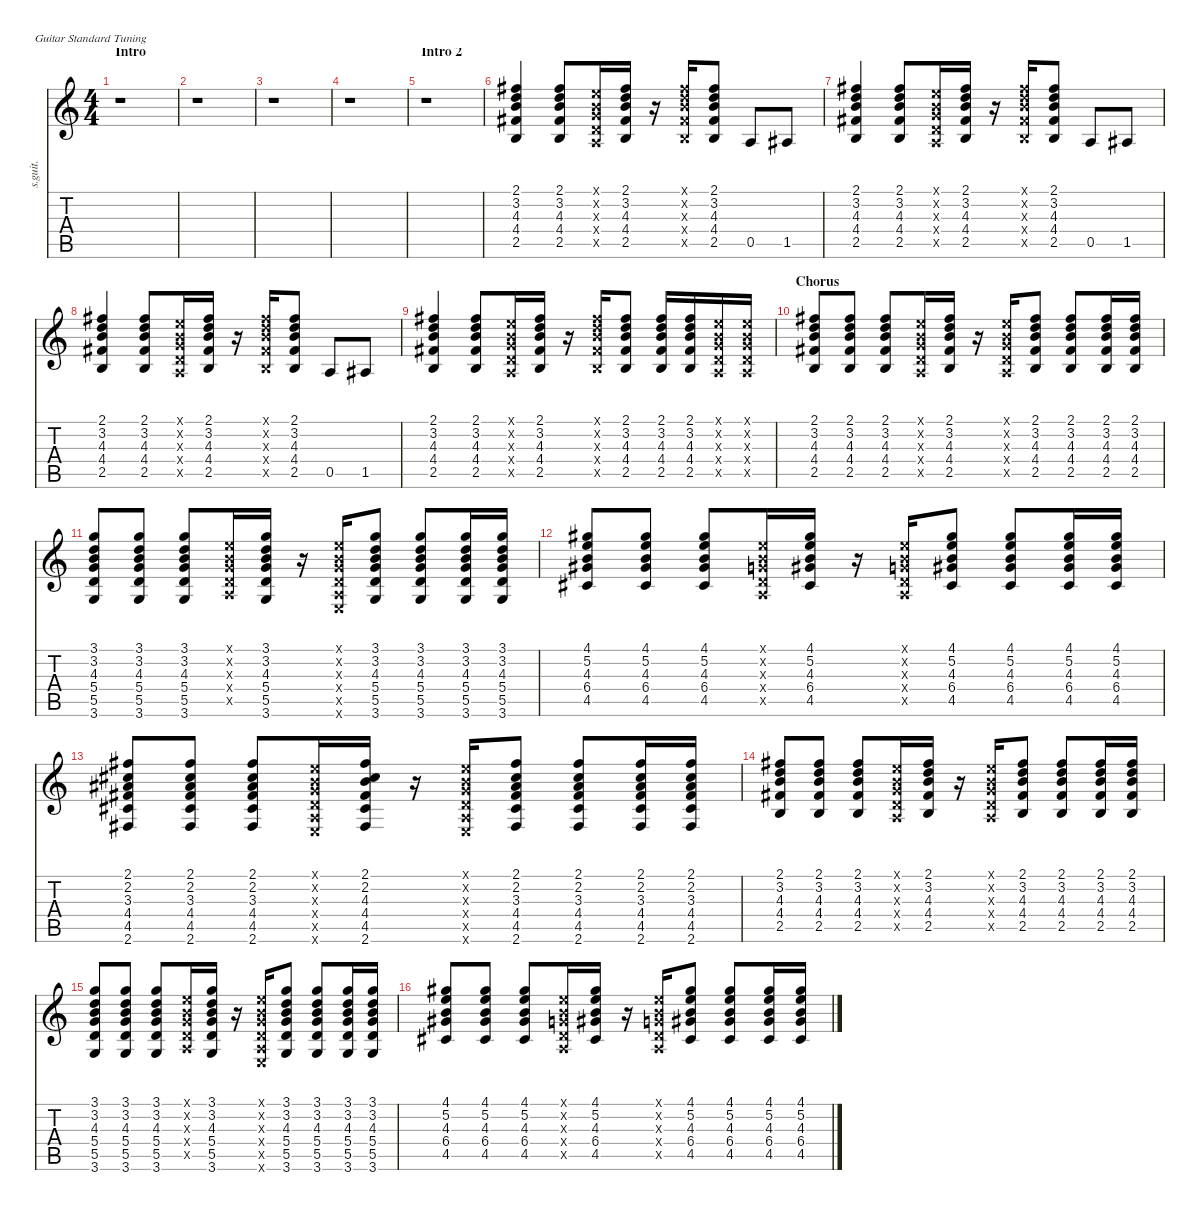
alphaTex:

\defaultSystemsLayout 4
\hideDynamics
\bracketExtendMode nobrackets
\track ("Thomas Raggi (Guitar - Right)" "s.guit.") {instrument overdrivenguitar}
\staff {score tabs}
\tuning (E4 B3 G3 D3 A2 E2)
\ts (4 4)
\beaming (8 2 2 2 2)
\section ("" "Intro")
\tempo (60 hide)
\clef g2
\ks c
r.1{dy ff instrument overdrivenguitar} |
r.1 |
r.1 |
r.1 |
\section ("" "Intro 2")
\tempo (134 hide)
r.1 |
(2.1{acc #} 3.2 4.3 4.4{acc #} 2.5).4{lyrics (0 "") lyrics (1 "") lyrics (2 "") lyrics (3 "") lyrics (4 "")} (2.1{acc #} 3.2 4.3 4.4{acc #} 2.5).8{lyrics (0 "") lyrics (1 "") lyrics (2 "") lyrics (3 "") lyrics (4 "")} (0.1{x} 0.2{x} 0.3{x} 0.4{x} 0.5{x}).16{lyrics (0 "") lyrics (1 "") lyrics (2 "") lyrics (3 "") lyrics (4 "")} (2.1{acc #} 3.2 4.3 4.4{acc #} 2.5).16{lyrics (0 "") lyrics (1 "") lyrics (2 "") lyrics (3 "") lyrics (4 "")} r.16 (2.1{x acc #} 3.2{x} 4.3{x} 4.4{x acc #} 2.5{x}).16{lyrics (0 "") lyrics (1 "") lyrics (2 "") lyrics (3 "") lyrics (4 "")} (2.1{acc #} 3.2 4.3 4.4{acc #} 2.5).8{lyrics (0 "") lyrics (1 "") lyrics (2 "") lyrics (3 "") lyrics (4 "")} 0.5.8{lyrics (0 "") lyrics (1 "") lyrics (2 "") lyrics (3 "") lyrics (4 "")} 1.5{acc #}.8{lyrics (0 "") lyrics (1 "") lyrics (2 "") lyrics (3 "") lyrics (4 "")} |
(2.1{acc #} 3.2 4.3 4.4{acc #} 2.5).4{lyrics (0 "") lyrics (1 "") lyrics (2 "") lyrics (3 "") lyrics (4 "")} (2.1{acc #} 3.2 4.3 4.4{acc #} 2.5).8{lyrics (0 "") lyrics (1 "") lyrics (2 "") lyrics (3 "") lyrics (4 "")} (0.1{x} 0.2{x} 0.3{x} 0.4{x} 0.5{x}).16{lyrics (0 "") lyrics (1 "") lyrics (2 "") lyrics (3 "") lyrics (4 "")} (2.1{acc #} 3.2 4.3 4.4{acc #} 2.5).16{lyrics (0 "") lyrics (1 "") lyrics (2 "") lyrics (3 "") lyrics (4 "")} r.16 (2.1{x acc #} 3.2{x} 4.3{x} 4.4{x acc #} 2.5{x}).16{lyrics (0 "") lyrics (1 "") lyrics (2 "") lyrics (3 "") lyrics (4 "")} (2.1{acc #} 3.2 4.3 4.4{acc #} 2.5).8{lyrics (0 "") lyrics (1 "") lyrics (2 "") lyrics (3 "") lyrics (4 "")} 0.5.8{lyrics (0 "") lyrics (1 "") lyrics (2 "") lyrics (3 "") lyrics (4 "")} 1.5{acc #}.8{lyrics (0 "") lyrics (1 "") lyrics (2 "") lyrics (3 "") lyrics (4 "")} |
(2.1{acc #} 3.2 4.3 4.4{acc #} 2.5).4{lyrics (0 "") lyrics (1 "") lyrics (2 "") lyrics (3 "") lyrics (4 "")} (2.1{acc #} 3.2 4.3 4.4{acc #} 2.5).8{lyrics (0 "") lyrics (1 "") lyrics (2 "") lyrics (3 "") lyrics (4 "")} (0.1{x} 0.2{x} 0.3{x} 0.4{x} 0.5{x}).16{lyrics (0 "") lyrics (1 "") lyrics (2 "") lyrics (3 "") lyrics (4 "")} (2.1{acc #} 3.2 4.3 4.4{acc #} 2.5).16{lyrics (0 "") lyrics (1 "") lyrics (2 "") lyrics (3 "") lyrics (4 "")} r.16 (2.1{x acc #} 3.2{x} 4.3{x} 4.4{x acc #} 2.5{x}).16{lyrics (0 "") lyrics (1 "") lyrics (2 "") lyrics (3 "") lyrics (4 "")} (2.1{acc #} 3.2 4.3 4.4{acc #} 2.5).8{lyrics (0 "") lyrics (1 "") lyrics (2 "") lyrics (3 "") lyrics (4 "")} 0.5.8{lyrics (0 "") lyrics (1 "") lyrics (2 "") lyrics (3 "") lyrics (4 "")} 1.5{acc #}.8{lyrics (0 "") lyrics (1 "") lyrics (2 "") lyrics (3 "") lyrics (4 "")} |
(2.1{acc #} 3.2 4.3 4.4{acc #} 2.5).4{lyrics (0 "") lyrics (1 "") lyrics (2 "") lyrics (3 "") lyrics (4 "")} (2.1{acc #} 3.2 4.3 4.4{acc #} 2.5).8{lyrics (0 "") lyrics (1 "") lyrics (2 "") lyrics (3 "") lyrics (4 "")} (0.1{x} 0.2{x} 0.3{x} 0.4{x} 0.5{x}).16{lyrics (0 "") lyrics (1 "") lyrics (2 "") lyrics (3 "") lyrics (4 "")} (2.1{acc #} 3.2 4.3 4.4{acc #} 2.5).16{lyrics (0 "") lyrics (1 "") lyrics (2 "") lyrics (3 "") lyrics (4 "")} r.16 (2.1{x acc #} 3.2{x} 4.3{x} 4.4{x acc #} 2.5{x}).16{lyrics (0 "") lyrics (1 "") lyrics (2 "") lyrics (3 "") lyrics (4 "")} (2.1{acc #} 3.2 4.3 4.4{acc #} 2.5).8{lyrics (0 "") lyrics (1 "") lyrics (2 "") lyrics (3 "") lyrics (4 "")} (2.1{acc #} 3.2 4.3 4.4{acc #} 2.5).16{lyrics (0 "") lyrics (1 "") lyrics (2 "") lyrics (3 "") lyrics (4 "")} (2.1{acc #} 3.2 4.3 4.4{acc #} 2.5).16{lyrics (0 "") lyrics (1 "") lyrics (2 "") lyrics (3 "") lyrics (4 "")} (0.1{x} 0.2{x} 0.3{x} 0.4{x} 0.5{x}).16{lyrics (0 "") lyrics (1 "") lyrics (2 "") lyrics (3 "") lyrics (4 "")} (0.1{x} 0.2{x} 0.3{x} 0.4{x} 0.5{x}).16{lyrics (0 "") lyrics (1 "") lyrics (2 "") lyrics (3 "") lyrics (4 "")} |
\section ("" "Chorus")
(2.1{acc #} 3.2 4.3 4.4{acc #} 2.5).8{lyrics (0 "") lyrics (1 "") lyrics (2 "") lyrics (3 "") lyrics (4 "")} (2.1{acc #} 3.2 4.3 4.4{acc #} 2.5).8{lyrics (0 "") lyrics (1 "") lyrics (2 "") lyrics (3 "") lyrics (4 "")} (2.1{acc #} 3.2 4.3 4.4{acc #} 2.5).8{lyrics (0 "") lyrics (1 "") lyrics (2 "") lyrics (3 "") lyrics (4 "")} (0.1{x} 0.2{x} 0.3{x} 0.4{x} 0.5{x}).16{lyrics (0 "") lyrics (1 "") lyrics (2 "") lyrics (3 "") lyrics (4 "")} (2.1{acc #} 3.2 4.3 4.4{acc #} 2.5).16{lyrics (0 "") lyrics (1 "") lyrics (2 "") lyrics (3 "") lyrics (4 "")} r.16 (0.1{x} 0.2{x} 0.3{x} 0.4{x} 0.5{x}).16{lyrics (0 "") lyrics (1 "") lyrics (2 "") lyrics (3 "") lyrics (4 "")} (2.1{acc #} 3.2 4.3 4.4{acc #} 2.5).8{lyrics (0 "") lyrics (1 "") lyrics (2 "") lyrics (3 "") lyrics (4 "")} (2.1{acc #} 3.2 4.3 4.4{acc #} 2.5).8{lyrics (0 "") lyrics (1 "") lyrics (2 "") lyrics (3 "") lyrics (4 "")} (2.1{acc #} 3.2 4.3 4.4{acc #} 2.5).16{lyrics (0 "") lyrics (1 "") lyrics (2 "") lyrics (3 "") lyrics (4 "")} (2.1{acc #} 3.2 4.3 4.4{acc #} 2.5).16{lyrics (0 "") lyrics (1 "") lyrics (2 "") lyrics (3 "") lyrics (4 "")} |
(3.1 3.2 4.3 5.4 5.5 3.6).8{lyrics (0 "") lyrics (1 "") lyrics (2 "") lyrics (3 "") lyrics (4 "")} (3.1 3.2 4.3 5.4 5.5 3.6).8{lyrics (0 "") lyrics (1 "") lyrics (2 "") lyrics (3 "") lyrics (4 "")} (3.1 3.2 4.3 5.4 5.5 3.6).8{lyrics (0 "") lyrics (1 "") lyrics (2 "") lyrics (3 "") lyrics (4 "")} (0.1{x} 0.2{x} 0.3{x} 0.4{x} 0.5{x}).16{lyrics (0 "") lyrics (1 "") lyrics (2 "") lyrics (3 "") lyrics (4 "")} (3.1 3.2 4.3 5.4 5.5 3.6).16{lyrics (0 "") lyrics (1 "") lyrics (2 "") lyrics (3 "") lyrics (4 "")} r.16 (0.1{x} 0.2{x} 0.3{x} 0.4{x} 0.5{x} 0.6{x}).16{lyrics (0 "") lyrics (1 "") lyrics (2 "") lyrics (3 "") lyrics (4 "")} (3.1 3.2 4.3 5.4 5.5 3.6).8{lyrics (0 "") lyrics (1 "") lyrics (2 "") lyrics (3 "") lyrics (4 "")} (3.1 3.2 4.3 5.4 5.5 3.6).8{lyrics (0 "") lyrics (1 "") lyrics (2 "") lyrics (3 "") lyrics (4 "")} (3.1 3.2 4.3 5.4 5.5 3.6).16{lyrics (0 "") lyrics (1 "") lyrics (2 "") lyrics (3 "") lyrics (4 "")} (3.1 3.2 4.3 5.4 5.5 3.6).16{lyrics (0 "") lyrics (1 "") lyrics (2 "") lyrics (3 "") lyrics (4 "")} |
(4.1{acc #} 5.2 4.3 6.4{acc #} 4.5{acc #}).8{lyrics (0 "") lyrics (1 "") lyrics (2 "") lyrics (3 "") lyrics (4 "")} (4.1{acc #} 5.2 4.3 6.4{acc #} 4.5{acc #}).8{lyrics (0 "") lyrics (1 "") lyrics (2 "") lyrics (3 "") lyrics (4 "")} (4.1{acc #} 5.2 4.3 6.4{acc #} 4.5{acc #}).8{lyrics (0 "") lyrics (1 "") lyrics (2 "") lyrics (3 "") lyrics (4 "")} (0.1{x} 0.2{x} 0.3{x} 0.4{x} 0.5{x}).16{lyrics (0 "") lyrics (1 "") lyrics (2 "") lyrics (3 "") lyrics (4 "")} (4.1{acc #} 5.2 4.3 6.4{acc #} 4.5{acc #}).16{lyrics (0 "") lyrics (1 "") lyrics (2 "") lyrics (3 "") lyrics (4 "")} r.16 (0.1{x} 0.2{x} 0.3{x} 0.4{x} 0.5{x}).16{lyrics (0 "") lyrics (1 "") lyrics (2 "") lyrics (3 "") lyrics (4 "")} (4.1{acc #} 5.2 4.3 6.4{acc #} 4.5{acc #}).8{lyrics (0 "") lyrics (1 "") lyrics (2 "") lyrics (3 "") lyrics (4 "")} (4.1{acc #} 5.2 4.3 6.4{acc #} 4.5{acc #}).8{lyrics (0 "") lyrics (1 "") lyrics (2 "") lyrics (3 "") lyrics (4 "")} (4.1{acc #} 5.2 4.3 6.4{acc #} 4.5{acc #}).16{lyrics (0 "") lyrics (1 "") lyrics (2 "") lyrics (3 "") lyrics (4 "")} (4.1{acc #} 5.2 4.3 6.4{acc #} 4.5{acc #}).16{lyrics (0 "") lyrics (1 "") lyrics (2 "") lyrics (3 "") lyrics (4 "")} |
(2.1{acc #} 2.2{acc #} 3.3{acc #} 4.4{acc #} 4.5{acc #} 2.6{acc #}).8{lyrics (0 "") lyrics (1 "") lyrics (2 "") lyrics (3 "") lyrics (4 "")} (2.1{acc #} 2.2{acc #} 3.3{acc #} 4.4{acc #} 4.5{acc #} 2.6{acc #}).8{lyrics (0 "") lyrics (1 "") lyrics (2 "") lyrics (3 "") lyrics (4 "")} (2.1{acc #} 2.2{acc #} 3.3{acc #} 4.4{acc #} 4.5{acc #} 2.6{acc #}).8{lyrics (0 "") lyrics (1 "") lyrics (2 "") lyrics (3 "") lyrics (4 "")} (0.1{x} 0.2{x} 0.3{x} 0.4{x} 0.5{x} 0.6{x}).16{lyrics (0 "") lyrics (1 "") lyrics (2 "") lyrics (3 "") lyrics (4 "")} (2.1{acc #} 2.2{acc #} 4.3 4.4{acc #} 4.5{acc #} 2.6{acc #}).16{lyrics (0 "") lyrics (1 "") lyrics (2 "") lyrics (3 "") lyrics (4 "")} r.16 (0.1{x} 0.2{x} 0.3{x} 0.4{x} 0.5{x} 0.6{x}).16{lyrics (0 "") lyrics (1 "") lyrics (2 "") lyrics (3 "") lyrics (4 "")} (2.1{acc #} 2.2{acc #} 3.3{acc #} 4.4{acc #} 4.5{acc #} 2.6{acc #}).8{lyrics (0 "") lyrics (1 "") lyrics (2 "") lyrics (3 "") lyrics (4 "")} (2.1{acc #} 2.2{acc #} 3.3{acc #} 4.4{acc #} 4.5{acc #} 2.6{acc #}).8{lyrics (0 "") lyrics (1 "") lyrics (2 "") lyrics (3 "") lyrics (4 "")} (2.1{acc #} 2.2{acc #} 3.3{acc #} 4.4{acc #} 4.5{acc #} 2.6{acc #}).16{lyrics (0 "") lyrics (1 "") lyrics (2 "") lyrics (3 "") lyrics (4 "")} (2.1{acc #} 2.2{acc #} 3.3{acc #} 4.4{acc #} 4.5{acc #} 2.6{acc #}).16{lyrics (0 "") lyrics (1 "") lyrics (2 "") lyrics (3 "") lyrics (4 "")} |
(2.1{acc #} 3.2 4.3 4.4{acc #} 2.5).8{lyrics (0 "") lyrics (1 "") lyrics (2 "") lyrics (3 "") lyrics (4 "")} (2.1{acc #} 3.2 4.3 4.4{acc #} 2.5).8{lyrics (0 "") lyrics (1 "") lyrics (2 "") lyrics (3 "") lyrics (4 "")} (2.1{acc #} 3.2 4.3 4.4{acc #} 2.5).8{lyrics (0 "") lyrics (1 "") lyrics (2 "") lyrics (3 "") lyrics (4 "")} (0.1{x} 0.2{x} 0.3{x} 0.4{x} 0.5{x}).16{lyrics (0 "") lyrics (1 "") lyrics (2 "") lyrics (3 "") lyrics (4 "")} (2.1{acc #} 3.2 4.3 4.4{acc #} 2.5).16{lyrics (0 "") lyrics (1 "") lyrics (2 "") lyrics (3 "") lyrics (4 "")} r.16 (0.1{x} 0.2{x} 0.3{x} 0.4{x} 0.5{x}).16{lyrics (0 "") lyrics (1 "") lyrics (2 "") lyrics (3 "") lyrics (4 "")} (2.1{acc #} 3.2 4.3 4.4{acc #} 2.5).8{lyrics (0 "") lyrics (1 "") lyrics (2 "") lyrics (3 "") lyrics (4 "")} (2.1{acc #} 3.2 4.3 4.4{acc #} 2.5).8{lyrics (0 "") lyrics (1 "") lyrics (2 "") lyrics (3 "") lyrics (4 "")} (2.1{acc #} 3.2 4.3 4.4{acc #} 2.5).16{lyrics (0 "") lyrics (1 "") lyrics (2 "") lyrics (3 "") lyrics (4 "")} (2.1{acc #} 3.2 4.3 4.4{acc #} 2.5).16{lyrics (0 "") lyrics (1 "") lyrics (2 "") lyrics (3 "") lyrics (4 "")} |
(3.1 3.2 4.3 5.4 5.5 3.6).8{lyrics (0 "") lyrics (1 "") lyrics (2 "") lyrics (3 "") lyrics (4 "")} (3.1 3.2 4.3 5.4 5.5 3.6).8{lyrics (0 "") lyrics (1 "") lyrics (2 "") lyrics (3 "") lyrics (4 "")} (3.1 3.2 4.3 5.4 5.5 3.6).8{lyrics (0 "") lyrics (1 "") lyrics (2 "") lyrics (3 "") lyrics (4 "")} (0.1{x} 0.2{x} 0.3{x} 0.4{x} 0.5{x}).16{lyrics (0 "") lyrics (1 "") lyrics (2 "") lyrics (3 "") lyrics (4 "")} (3.1 3.2 4.3 5.4 5.5 3.6).16{lyrics (0 "") lyrics (1 "") lyrics (2 "") lyrics (3 "") lyrics (4 "")} r.16 (0.1{x} 0.2{x} 0.3{x} 0.4{x} 0.5{x} 0.6{x}).16{lyrics (0 "") lyrics (1 "") lyrics (2 "") lyrics (3 "") lyrics (4 "")} (3.1 3.2 4.3 5.4 5.5 3.6).8{lyrics (0 "") lyrics (1 "") lyrics (2 "") lyrics (3 "") lyrics (4 "")} (3.1 3.2 4.3 5.4 5.5 3.6).8{lyrics (0 "") lyrics (1 "") lyrics (2 "") lyrics (3 "") lyrics (4 "")} (3.1 3.2 4.3 5.4 5.5 3.6).16{lyrics (0 "") lyrics (1 "") lyrics (2 "") lyrics (3 "") lyrics (4 "")} (3.1 3.2 4.3 5.4 5.5 3.6).16{lyrics (0 "") lyrics (1 "") lyrics (2 "") lyrics (3 "") lyrics (4 "")} |
(4.1{acc #} 5.2 4.3 6.4{acc #} 4.5{acc #}).8{lyrics (0 "") lyrics (1 "") lyrics (2 "") lyrics (3 "") lyrics (4 "")} (4.1{acc #} 5.2 4.3 6.4{acc #} 4.5{acc #}).8{lyrics (0 "") lyrics (1 "") lyrics (2 "") lyrics (3 "") lyrics (4 "")} (4.1{acc #} 5.2 4.3 6.4{acc #} 4.5{acc #}).8{lyrics (0 "") lyrics (1 "") lyrics (2 "") lyrics (3 "") lyrics (4 "")} (0.1{x} 0.2{x} 0.3{x} 0.4{x} 0.5{x}).16{lyrics (0 "") lyrics (1 "") lyrics (2 "") lyrics (3 "") lyrics (4 "")} (4.1{acc #} 5.2 4.3 6.4{acc #} 4.5{acc #}).16{lyrics (0 "") lyrics (1 "") lyrics (2 "") lyrics (3 "") lyrics (4 "")} r.16 (0.1{x} 0.2{x} 0.3{x} 0.4{x} 0.5{x}).16{lyrics (0 "") lyrics (1 "") lyrics (2 "") lyrics (3 "") lyrics (4 "")} (4.1{acc #} 5.2 4.3 6.4{acc #} 4.5{acc #}).8{lyrics (0 "") lyrics (1 "") lyrics (2 "") lyrics (3 "") lyrics (4 "")} (4.1{acc #} 5.2 4.3 6.4{acc #} 4.5{acc #}).8{lyrics (0 "") lyrics (1 "") lyrics (2 "") lyrics (3 "") lyrics (4 "")} (4.1{acc #} 5.2 4.3 6.4{acc #} 4.5{acc #}).16{lyrics (0 "") lyrics (1 "") lyrics (2 "") lyrics (3 "") lyrics (4 "")} (4.1{acc #} 5.2 4.3 6.4{acc #} 4.5{acc #}).16{lyrics (0 "") lyrics (1 "") lyrics (2 "") lyrics (3 "") lyrics (4 "")}
